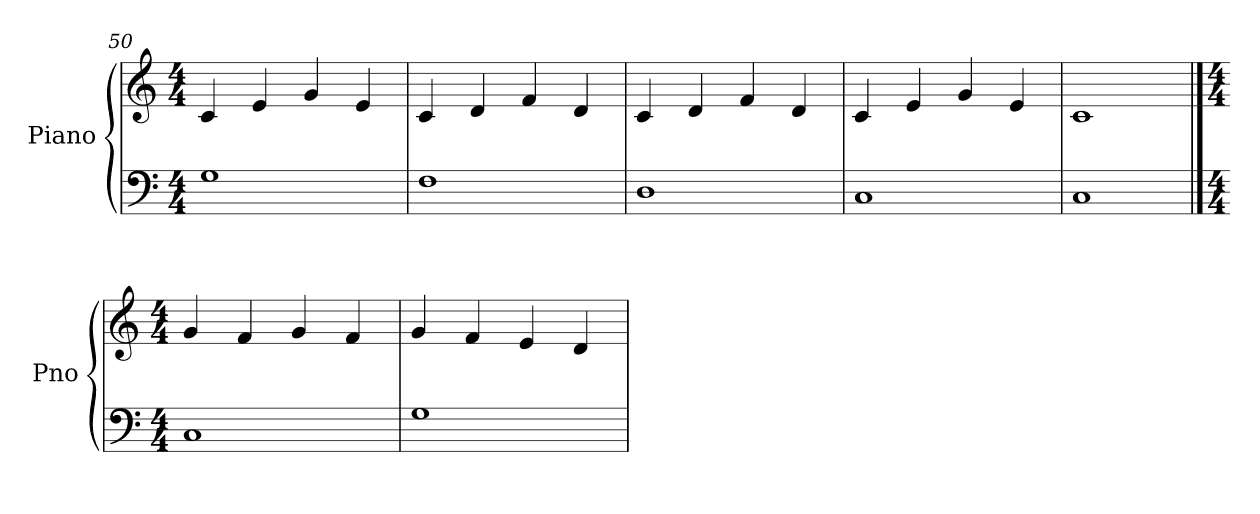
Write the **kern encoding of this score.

**kern	**kern
*part1	*part1
*staff2	*staff1
*I"Piano	*
*I'Pno	*
*clefF4	*clefG2
*k[]	*k[]
*M4/4	*M4/4
=50	=50
1G	4c/
.	4e/
.	4g/
.	4e/
=51	=51
1F	4c/
.	4d/
.	4f/
.	4d/
=52	=52
1D	4c/
.	4d/
.	4f/
.	4d/
=53	=53
1C	4c/
.	4e/
.	4g/
.	4e/
=54	=54
1C	1c
!!LO:LB:g=z
==55	==55
*M4/4	*M4/4
1C	4g/
.	4f/
.	4g/
.	4f/
=56	=56
1G	4g/
.	4f/
.	4e/
.	4d/
=	=
*-	*-
